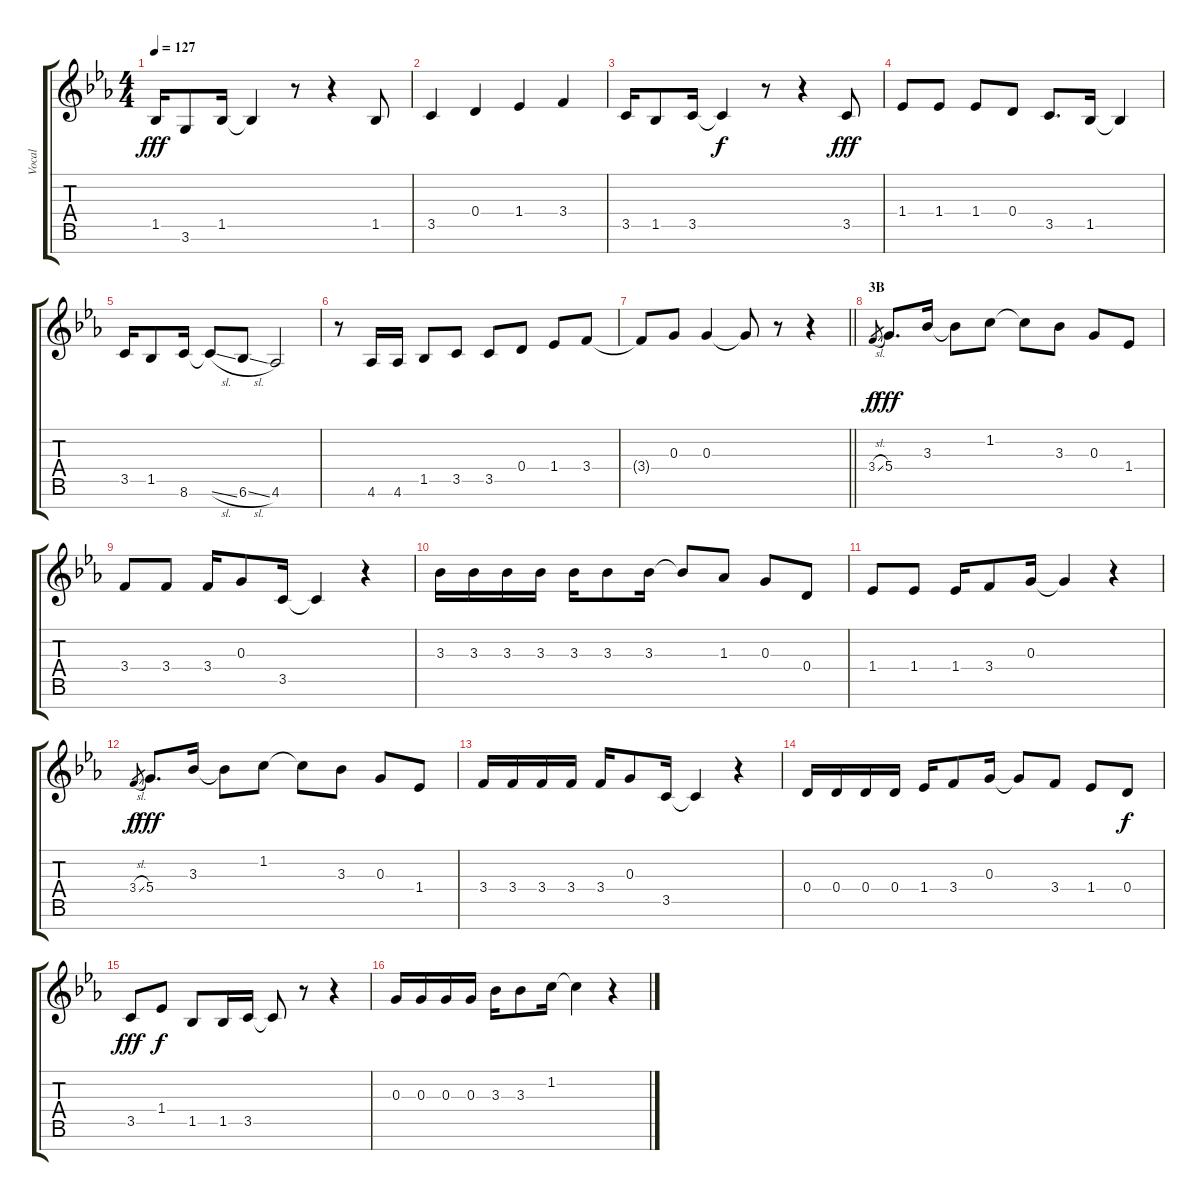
\track ("Vocal" "Vocal") {instrument voiceoohs}
\staff {score tabs}
\tuning (E5 B4 G4 D4 A3 E3 B2) {hide}
\ts (4 4)
\tempo 127
\clef g2
\ks eb
1.5.16{dy fff} 3.6.8 1.5.16 1.5{t}.4 r.8 r.4 1.5.8 |
3.5.4 0.4.4 1.4.4 3.4.4 |
3.5.16 1.5.8 3.5.16 3.5{t}.4{dy f} r.8 r.4 3.5.8{dy fff} |
1.4.8 1.4.8 1.4.8 0.4.8 3.5.8{d} 1.5.16 1.5{t}.4 |
3.5.16 1.5.8 8.6.16 8.6{sl t}.8 6.6{sl}.8 4.6.2 |
r.8 4.6.16 4.6.16 1.5.8 3.5.8 3.5.8 0.4.8 1.4.8 3.4.8 |
\barLineRight lightlight
3.4{t}.8 0.3.8 0.3.4 0.3{t}.8 r.8 r.4 |
\section ("" "3B")
3.4{sl}.8{gr dy f} 5.4.8{d dy fff} 3.3.16 3.3{t}.8 1.2.8 1.2{t}.8 3.3.8 0.3.8 1.4.8 |
3.4.8 3.4.8 3.4.16 0.3.8 3.5.16 3.5{t}.4 r.4 |
3.3.16 3.3.16 3.3.16 3.3.16 3.3.16 3.3.8 3.3.16 3.3{t}.8 1.3.8 0.3.8 0.4.8 |
1.4.8 1.4.8 1.4.16 3.4.8 0.3.16 0.3{t}.4 r.4 |
3.4{sl}.8{gr dy f} 5.4.8{d dy fff} 3.3.16 3.3{t}.8 1.2.8 1.2{t}.8 3.3.8 0.3.8 1.4.8 |
3.4.16 3.4.16 3.4.16 3.4.16 3.4.16 0.3.8 3.5.16 3.5{t}.4 r.4 |
0.4.16 0.4.16 0.4.16 0.4.16 1.4.16 3.4.8 0.3.16 0.3{t}.8 3.4.8 1.4.8 0.4.8{dy f} |
3.5.8{dy fff} 1.4.8{dy f} 1.5.8 1.5.16 3.5.16 3.5{t}.8 r.8 r.4 |
0.3.16 0.3.16 0.3.16 0.3.16 3.3.16 3.3.8 1.2.16 1.2{t}.4 r.4
